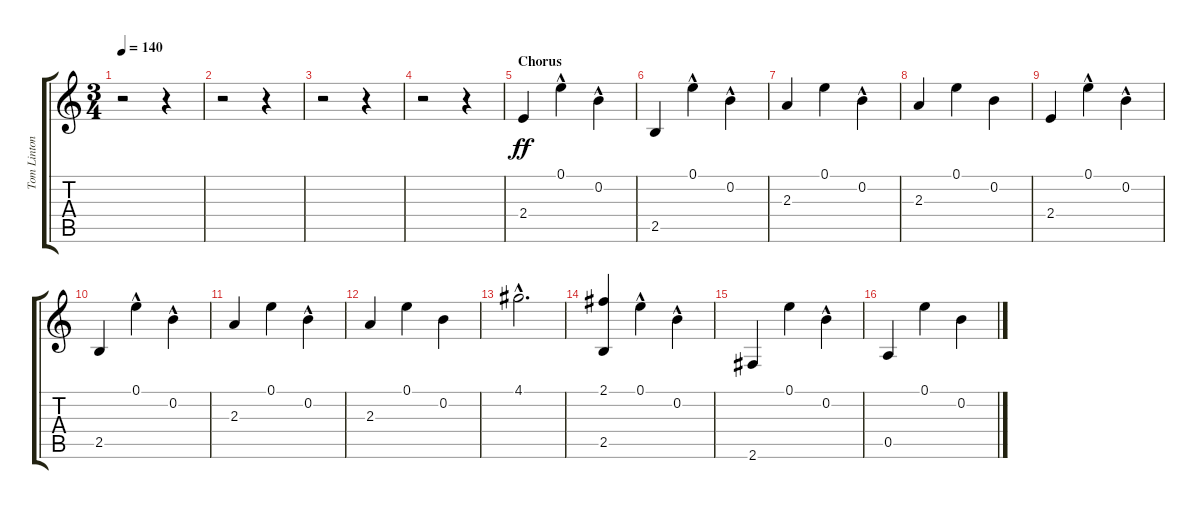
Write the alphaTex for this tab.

\track ("Tom Linton - Guitar II" "Tom Linton") {instrument acousticguitarsteel}
\staff {score tabs}
\tuning (E4 B3 G3 D3 A2 E2) {hide}
\ts (3 4)
\tempo 140
\clef g2
\ks c
r.2{dy f} r.4 |
r.2 r.4 |
r.2 r.4 |
r.2 r.4 |
\section ("" "Chorus")
2.4.4{dy ff} 0.1{hac}.4 0.2{hac}.4 |
2.5.4 0.1{hac}.4 0.2{hac}.4 |
2.3.4 0.1.4 0.2{hac}.4 |
2.3.4 0.1.4 0.2.4 |
2.4.4 0.1{hac}.4 0.2{hac}.4 |
2.5.4 0.1{hac}.4 0.2{hac}.4 |
2.3.4 0.1.4 0.2{hac}.4 |
2.3.4 0.1.4 0.2.4 |
4.1{hac}.2{d} |
(2.1 2.5).4 0.1{hac}.4 0.2{hac}.4 |
2.6.4 0.1.4 0.2{hac}.4 |
0.5.4 0.1.4 0.2.4
